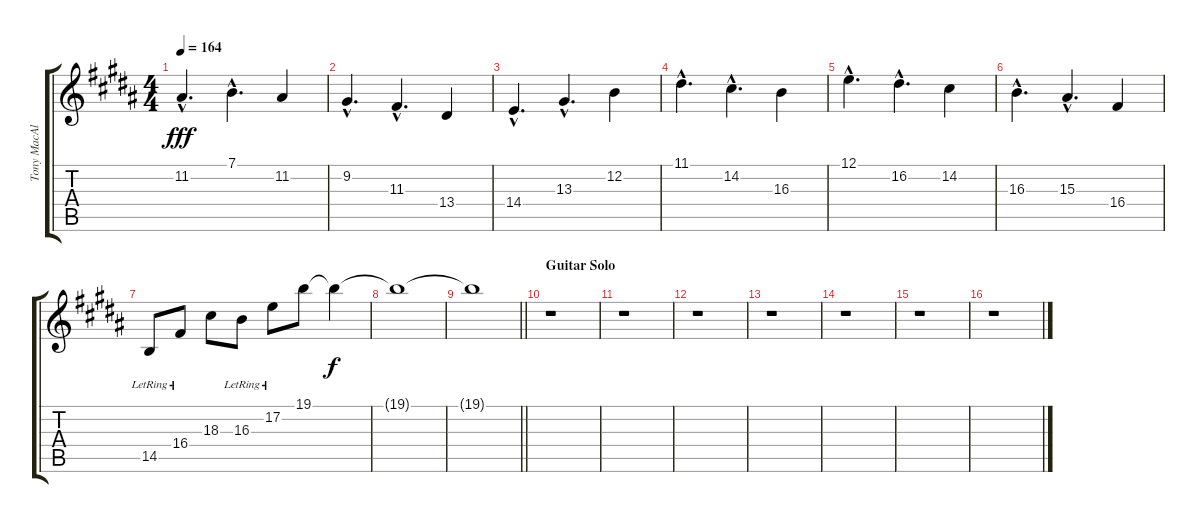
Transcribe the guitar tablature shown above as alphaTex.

\track ("Tony MacAlpine" "Tony MacAl") {instrument stringensemble1}
\staff {score tabs}
\tuning (E4 B3 G3 D3 A2 E2) {hide}
\ts (4 4)
\tempo 164
\clef g2
\ks b
11.2{hac}.4{d dy fff instrument stringensemble1} 7.1{hac}.4{d} 11.2.4 |
9.2{hac}.4{d} 11.3{hac}.4{d} 13.4.4 |
14.4{hac}.4{d} 13.3{hac}.4{d} 12.2.4 |
11.1{hac}.4{d} 14.2{hac}.4{d} 16.3.4 |
12.1{hac}.4{d} 16.2{hac}.4{d} 14.2.4 |
16.3{hac}.4{d} 15.3{hac}.4{d} 16.4.4 |
14.5{lr}.8 16.4{lr}.8 18.3.8 16.3{lr}.8 17.2{lr}.8 19.1.8 19.1{t}.4{dy f} |
19.1{t}.1 |
\barLineRight lightlight
19.1{t}.1 |
\section ("" "Guitar Solo")
r.1 |
r.1 |
r.1 |
r.1 |
r.1 |
r.1 |
r.1
